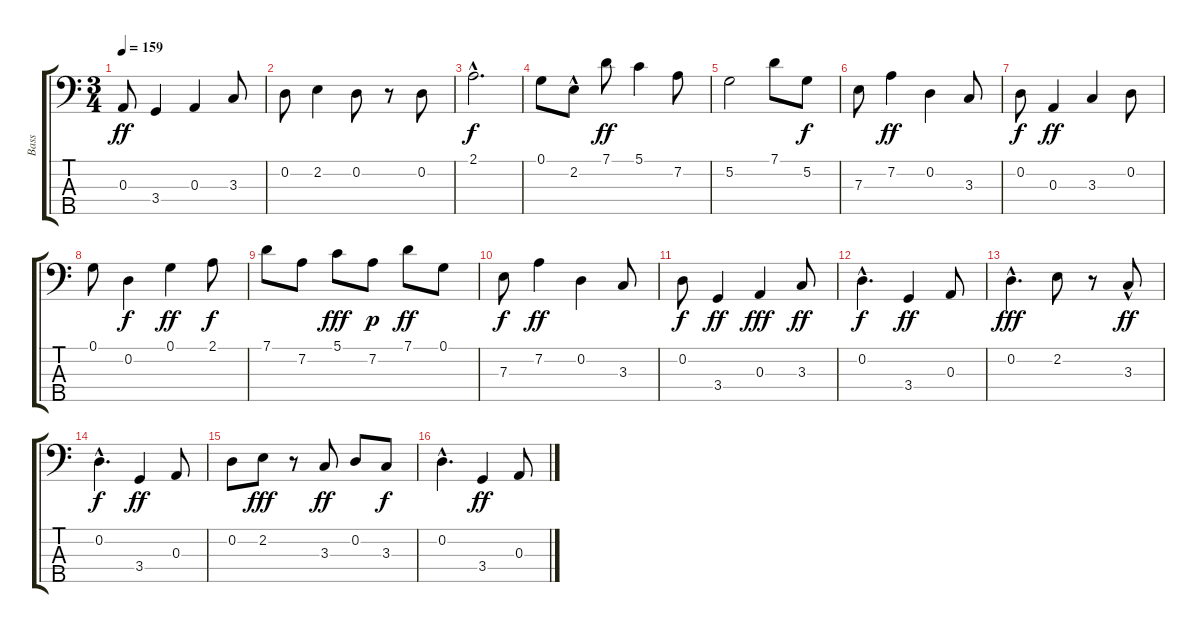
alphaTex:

\track ("Bass" "Bass") {instrument electricbassfinger}
\staff {score tabs}
\tuning (G2 D2 A1 E1 B0) {hide}
\ts (3 4)
\tempo 159
\clef f4
\ks c
0.3.8{dy ff} 3.4.4 0.3.4 3.3.8 |
0.2.8 2.2.4 0.2.8 r.8 0.2.8 |
2.1{hac}.2{d dy f} |
0.1.8 2.2{hac}.8 7.1.8{dy ff} 5.1.4 7.2.8 |
5.2.2 7.1.8 5.2.8{dy f} |
7.3.8 7.2.4{dy ff} 0.2.4 3.3.8 |
0.2.8{dy f} 0.3.4{dy ff} 3.3.4 0.2.8 |
0.1.8 0.2.4{dy f} 0.1.4{dy ff} 2.1.8{dy f} |
7.1.8 7.2.8 5.1.8{dy fff} 7.2.8{dy p} 7.1.8{dy ff} 0.1.8 |
7.3.8{dy f} 7.2.4{dy ff} 0.2.4 3.3.8 |
0.2.8{dy f} 3.4.4{dy ff} 0.3.4{dy fff} 3.3.8{dy ff} |
0.2{hac}.4{d dy f} 3.4.4{dy ff} 0.3.8 |
0.2{hac}.4{d dy fff} 2.2.8 r.8 3.3{hac}.8{dy ff} |
0.2{hac}.4{d dy f} 3.4.4{dy ff} 0.3.8 |
0.2.8 2.2.8{dy fff} r.8 3.3.8{dy ff} 0.2.8 3.3.8{dy f} |
0.2{hac}.4{d} 3.4.4{dy ff} 0.3.8
